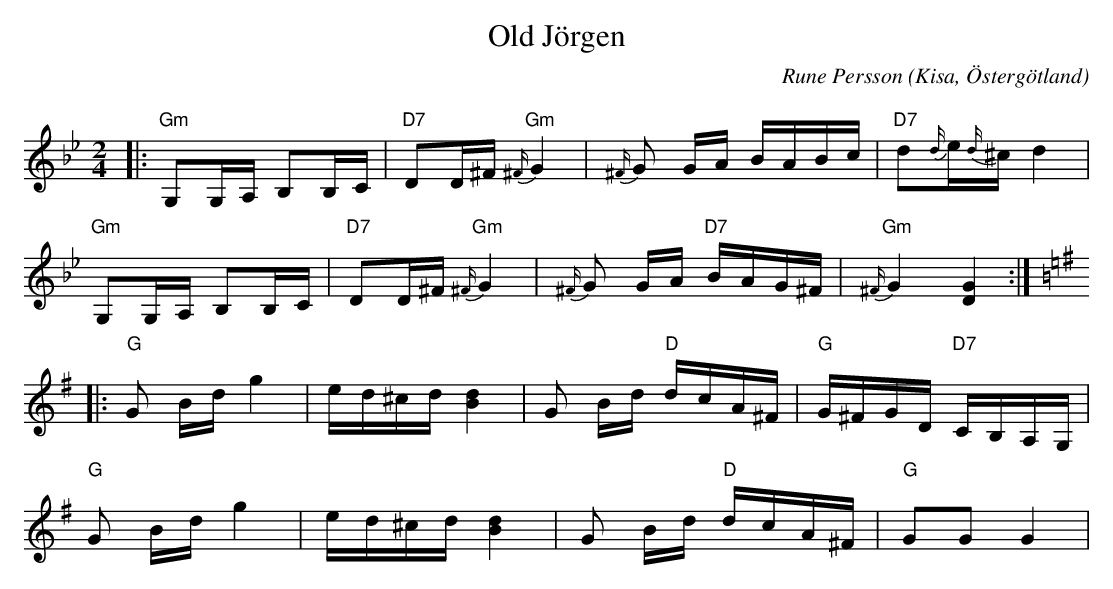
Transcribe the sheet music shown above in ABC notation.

X:1
T:Old Jörgen
C:Rune Persson
O:Kisa, Östergötland
Q:60
M:2/4
L:1/8
K:Gm
|:"Gm"G,G,/A,/ B,B,/C/|"D7"DD/^F/ "Gm"{^F/}G2|{^F/}G G/A/ B/A/B/c/|"D7"d{d/}e/{d/}^c/ d2|
"Gm"G,G,/A,/ B,B,/C/|"D7"DD/^F/ "Gm"{^F/}G2|{^F/}G G/A/"D7" B/A/G/^F/|"Gm"{^F/}G2 [DG]2:|
[K:G]|:"G"G B/d/ g2|e/d/^c/d/ [dB]2|G B/d/ "D"d/c/A/^F/|"G"G/^F/G/D/ "D7"C/B,/A,/G,/|
"G"G B/d/ g2|e/d/^c/d/ [dB]2|G B/d/ "D"d/c/A/^F/|"G"GG G2|
